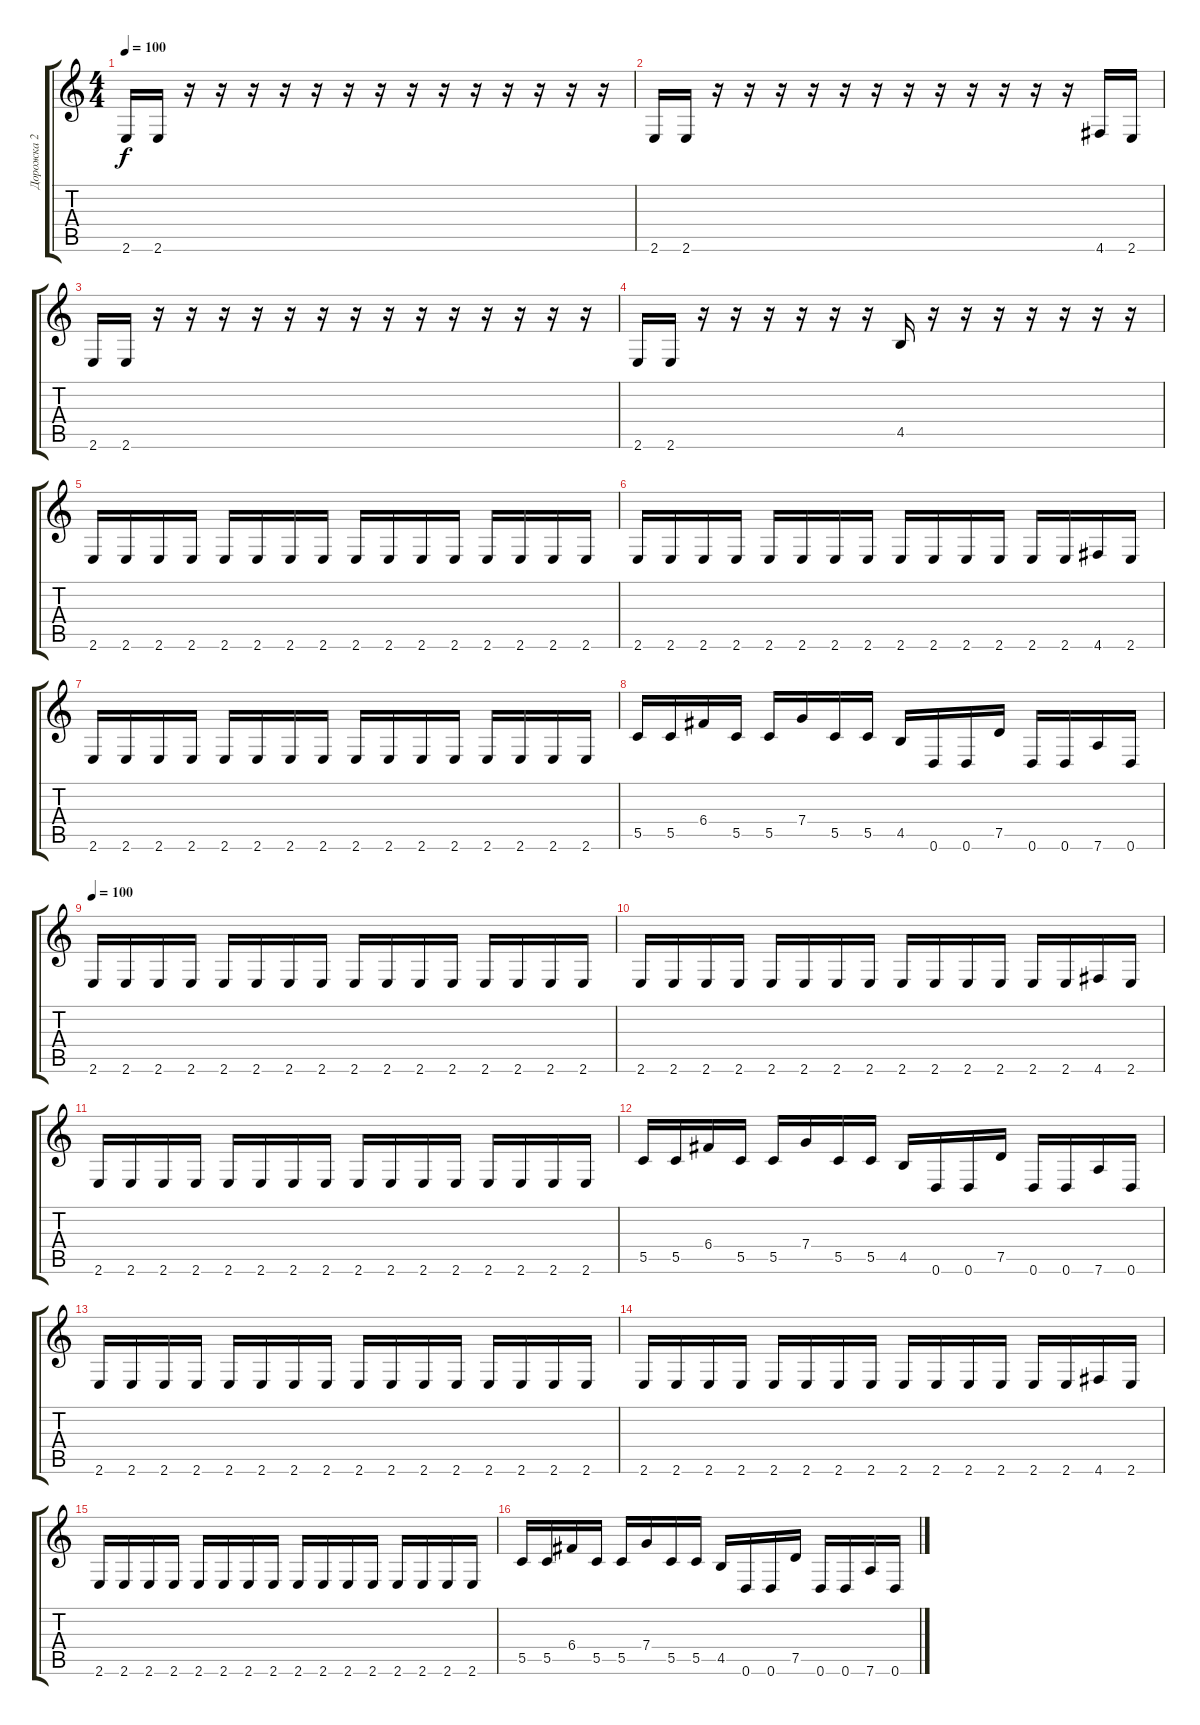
\track ("Дорожка 2" "Дорожка 2") {instrument electricbassfinger}
\staff {score tabs}
\tuning (D4 A3 F3 C3 G2 D2) {hide}
\ts (4 4)
\tempo 100
\clef g2
\ks c
2.6.16{dy f} 2.6.16 r.16 r.16 r.16 r.16 r.16 r.16 r.16 r.16 r.16 r.16 r.16 r.16 r.16 r.16 |
2.6.16 2.6.16 r.16 r.16 r.16 r.16 r.16 r.16 r.16 r.16 r.16 r.16 r.16 r.16 4.6.16 2.6.16 |
2.6.16 2.6.16 r.16 r.16 r.16 r.16 r.16 r.16 r.16 r.16 r.16 r.16 r.16 r.16 r.16 r.16 |
2.6.16 2.6.16 r.16 r.16 r.16 r.16 r.16 r.16 4.5.16 r.16 r.16 r.16 r.16 r.16 r.16 r.16 |
2.6.16 2.6.16 2.6.16 2.6.16 2.6.16 2.6.16 2.6.16 2.6.16 2.6.16 2.6.16 2.6.16 2.6.16 2.6.16 2.6.16 2.6.16 2.6.16 |
2.6.16 2.6.16 2.6.16 2.6.16 2.6.16 2.6.16 2.6.16 2.6.16 2.6.16 2.6.16 2.6.16 2.6.16 2.6.16 2.6.16 4.6.16 2.6.16 |
2.6.16 2.6.16 2.6.16 2.6.16 2.6.16 2.6.16 2.6.16 2.6.16 2.6.16 2.6.16 2.6.16 2.6.16 2.6.16 2.6.16 2.6.16 2.6.16 |
5.5.16 5.5.16 6.4.16 5.5.16 5.5.16 7.4.16 5.5.16 5.5.16 4.5.16 0.6.16 0.6.16 7.5.16 0.6.16 0.6.16 7.6.16 0.6.16 |
\tempo 100
2.6.16 2.6.16 2.6.16 2.6.16 2.6.16 2.6.16 2.6.16 2.6.16 2.6.16 2.6.16 2.6.16 2.6.16 2.6.16 2.6.16 2.6.16 2.6.16 |
2.6.16 2.6.16 2.6.16 2.6.16 2.6.16 2.6.16 2.6.16 2.6.16 2.6.16 2.6.16 2.6.16 2.6.16 2.6.16 2.6.16 4.6.16 2.6.16 |
2.6.16 2.6.16 2.6.16 2.6.16 2.6.16 2.6.16 2.6.16 2.6.16 2.6.16 2.6.16 2.6.16 2.6.16 2.6.16 2.6.16 2.6.16 2.6.16 |
5.5.16 5.5.16 6.4.16 5.5.16 5.5.16 7.4.16 5.5.16 5.5.16 4.5.16 0.6.16 0.6.16 7.5.16 0.6.16 0.6.16 7.6.16 0.6.16 |
2.6.16 2.6.16 2.6.16 2.6.16 2.6.16 2.6.16 2.6.16 2.6.16 2.6.16 2.6.16 2.6.16 2.6.16 2.6.16 2.6.16 2.6.16 2.6.16 |
2.6.16 2.6.16 2.6.16 2.6.16 2.6.16 2.6.16 2.6.16 2.6.16 2.6.16 2.6.16 2.6.16 2.6.16 2.6.16 2.6.16 4.6.16 2.6.16 |
2.6.16 2.6.16 2.6.16 2.6.16 2.6.16 2.6.16 2.6.16 2.6.16 2.6.16 2.6.16 2.6.16 2.6.16 2.6.16 2.6.16 2.6.16 2.6.16 |
5.5.16 5.5.16 6.4.16 5.5.16 5.5.16 7.4.16 5.5.16 5.5.16 4.5.16 0.6.16 0.6.16 7.5.16 0.6.16 0.6.16 7.6.16 0.6.16
